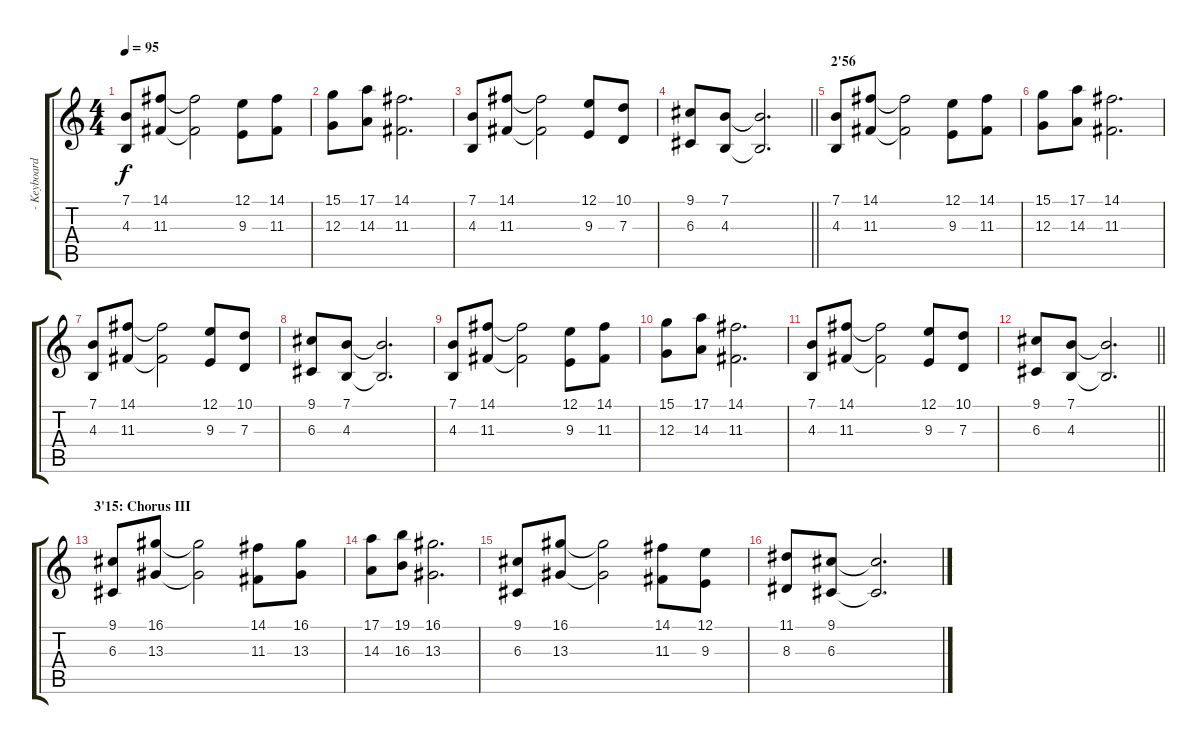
\track ("- Keyboard / Strings" "- Keyboard") {instrument stringensemble1}
\staff {score tabs}
\tuning (E4 B3 G3 D3 A2 E2) {hide}
\ts (4 4)
\tempo 95
\clef g2
\ks c
(7.1 4.3).8{dy f} (14.1 11.3).8 (14.1{t} 11.3{t}).2 (12.1 9.3).8 (14.1 11.3).8 |
(15.1 12.3).8 (17.1 14.3).8 (14.1 11.3).2{d} |
(7.1 4.3).8 (14.1 11.3).8 (14.1{t} 11.3{t}).2 (12.1 9.3).8 (10.1 7.3).8 |
\barLineRight lightlight
(9.1 6.3).8 (7.1 4.3).8 (7.1{t} 4.3{t}).2{d} |
\section ("" "2'56")
(7.1 4.3).8 (14.1 11.3).8 (14.1{t} 11.3{t}).2 (12.1 9.3).8 (14.1 11.3).8 |
(15.1 12.3).8 (17.1 14.3).8 (14.1 11.3).2{d} |
(7.1 4.3).8 (14.1 11.3).8 (14.1{t} 11.3{t}).2 (12.1 9.3).8 (10.1 7.3).8 |
(9.1 6.3).8 (7.1 4.3).8 (7.1{t} 4.3{t}).2{d} |
(7.1 4.3).8 (14.1 11.3).8 (14.1{t} 11.3{t}).2 (12.1 9.3).8 (14.1 11.3).8 |
(15.1 12.3).8 (17.1 14.3).8 (14.1 11.3).2{d} |
(7.1 4.3).8 (14.1 11.3).8 (14.1{t} 11.3{t}).2 (12.1 9.3).8 (10.1 7.3).8 |
\barLineRight lightlight
(9.1 6.3).8 (7.1 4.3).8 (7.1{t} 4.3{t}).2{d} |
\section ("" "3'15: Chorus III")
(9.1 6.3).8 (16.1 13.3).8 (16.1{t} 13.3{t}).2 (14.1 11.3).8 (16.1 13.3).8 |
(17.1 14.3).8 (19.1 16.3).8 (16.1 13.3).2{d} |
(9.1 6.3).8 (16.1 13.3).8 (16.1{t} 13.3{t}).2 (14.1 11.3).8 (12.1 9.3).8 |
(11.1 8.3).8 (9.1 6.3).8 (9.1{t} 6.3{t}).2{d}
